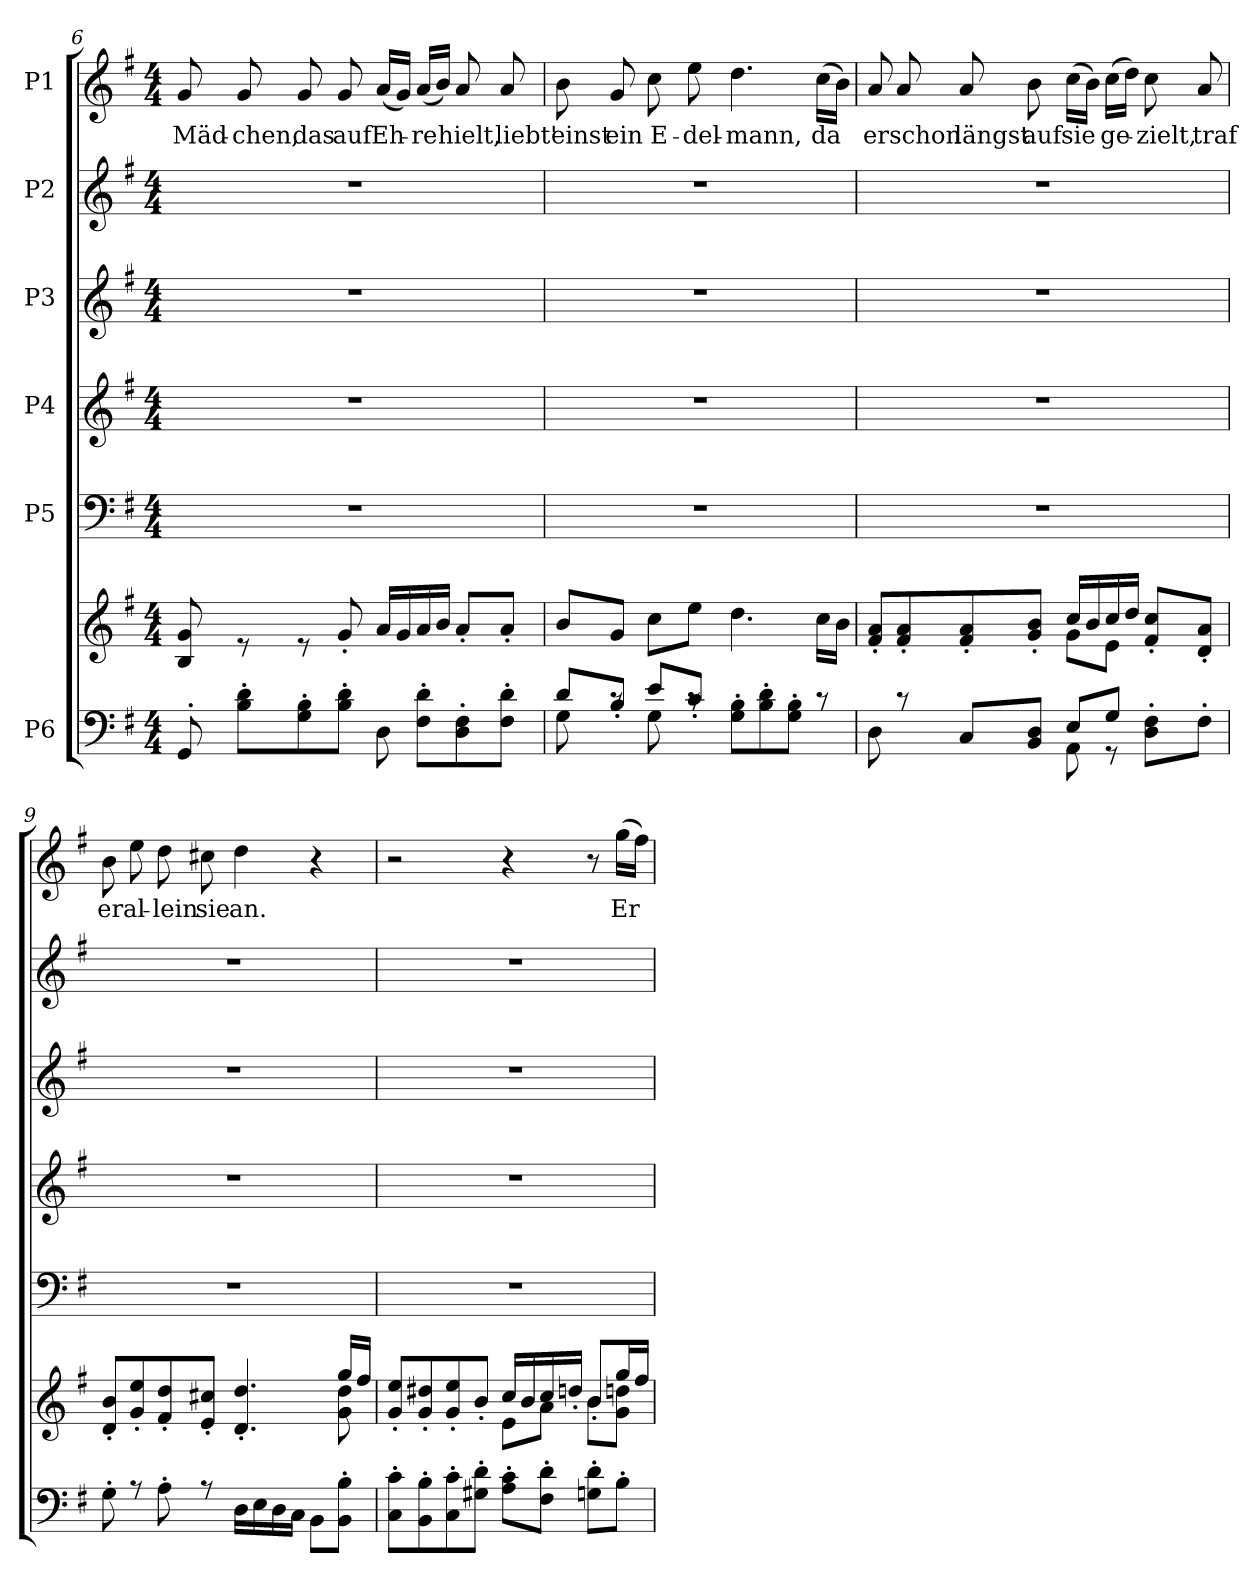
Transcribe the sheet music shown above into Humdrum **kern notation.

**kern	**kern	**kern	**kern	**kern	**kern	**kern	**text
*part6	*part6	*part5	*part4	*part3	*part2	*part1	*part1
*staff7	*staff6	*staff5	*staff4	*staff3	*staff2	*staff1	*staff1
*I"P6	*	*I"P5	*I"P4	*I"P3	*I"P2	*I"P1	*
!!LO:LB:g=z
*clefF4	*clefG2	*clefF4	*clefG2	*clefG2	*clefG2	*clefG2	*
*	*	*	*ITrd7c12	*	*	*	*
*k[f#]	*k[f#]	*k[f#]	*k[f#]	*k[f#]	*k[f#]	*k[f#]	*
*G:	*G:	*G:	*G:	*G:	*G:	*G:	*
*M4/4	*M4/4	*M4/4	*M4/4	*M4/4	*M4/4	*M4/4	*
=6	=6	=6	=6	=6	=6	=6	=6
*^	*^	*	*	*	*	*	*
!	!	!	!	!	!	!	!	!	!LO:LY:b
8GG'>/	1ryy	1ryy	8B/ 8g/	1r	1r	1r	1r	8g/	Mäd-
!	!	!	!	!	!	!	!	!	!LO:LY:b
8B\'> 8d\'>L	.	.	8r	.	.	.	.	8g/	-chen,
!	!	!	!	!	!	!	!	!	!LO:LY:b
8G\'> 8B\'>	.	.	8r	.	.	.	.	8g/	das
!	!	!	!	!	!	!	!	!	!LO:LY:b
8B\'> 8d\'>J	.	.	8g'>/	.	.	.	.	8g/	auf
!	!	!	!	!	!	!	!	!	!LO:LY:b
8D\	.	.	16a/LL	.	.	.	.	(<16a/LL	Eh-
.	.	.	16g/	.	.	.	.	16g/JJ)	.
!	!	!	!	!	!	!	!	!	!LO:LY:b
8F#\'> 8d\'>L	.	.	16a/	.	.	.	.	(<16a/LL	-re
.	.	.	16b/JJ	.	.	.	.	16b/JJ)	.
!	!	!	!	!	!	!	!	!	!LO:LY:b
8D\'> 8F#\'>	.	.	8a'>/L	.	.	.	.	8a/	hielt,
!	!	!	!	!	!	!	!	!	!LO:LY:b
8F#\'> 8d\'>J	.	.	8a'>/J	.	.	.	.	8a/	liebt'
=7	=7	=7	=7	=7	=7	=7	=7	=7	=7
!	!	!	!	!	!	!	!	!	!LO:LY:b
8G\	8d'>/L	1ryy	8b/L	1r	1r	1r	1r	8b\	einst
!	!	!	!	!	!	!	!	!	!LO:LY:b
8rc	8B'>/J	.	8g/J	.	.	.	.	8g/	ein
!	!	!	!	!	!	!	!	!	!LO:LY:b
8G\	8e'>/L	.	8cc\L	.	.	.	.	8cc\	E-
!	!	!	!	!	!	!	!	!	!LO:LY:b
8rc	8c'>/J	.	8ee\J	.	.	.	.	8ee\	-del-
!	!	!	!	!	!	!	!	!	!LO:LY:b
8G\'< 8B\'<L	2ryy	.	4.dd\	.	.	.	.	4.dd\	-mann,
8B\'< 8d\'<	.	.	.	.	.	.	.	.	.
8G\'< 8B\'<J	.	.	.	.	.	.	.	.	.
!	!	!	!	!	!	!	!	!	!LO:LY:b
8rc	.	.	16cc\LL	.	.	.	.	(>16cc\LL	da
.	.	.	16b\JJ	.	.	.	.	16b\JJ)	.
=8	=8	=8	=8	=8	=8	=8	=8	=8	=8
!	!	!	!	!	!	!	!	!	!LO:LY:b
8D\	2ryy	2ryy	8f#/'< 8a/'<L	1r	1r	1r	1r	8a/	er
!	!	!	!	!	!	!	!	!	!LO:LY:b
8rc	.	.	8f#/'< 8a/'<	.	.	.	.	8a/	schon
!	!	!	!	!	!	!	!	!	!LO:LY:b
8C/L	.	.	8f#/'< 8a/'<	.	.	.	.	8a/	längst
!	!	!	!	!	!	!	!	!	!LO:LY:b
8BB/ 8D/J	.	.	8g/'< 8b/'<J	.	.	.	.	8b\	auf
!	!	!	!	!	!	!	!	!	!LO:LY:b
8E/L	8AA\	8g\L	16cc/LL	.	.	.	.	(>16cc\LL	sie
.	.	.	16b/	.	.	.	.	16b\JJ)	.
!	!	!	!	!	!	!	!	!	!LO:LY:b
8G/J	8rGG	8e\J	16cc/	.	.	.	.	(>16cc\LL	ge-
.	.	.	16dd/JJ	.	.	.	.	16dd\JJ)	.
!	!	!	!	!	!	!	!	!	!LO:LY:b
8D\'< 8F#\'<L	4ryy	4ryy	8f#/'> 8cc/'>L	.	.	.	.	8cc\	-zielt,
!	!	!	!	!	!	!	!	!	!LO:LY:b
8F#'<\J	.	.	8d/'> 8a/'>J	.	.	.	.	8a/	traf
!!LO:PB:g=z
=9	=9	=9	=9	=9	=9	=9	=9	=9	=9
!	!	!	!	!	!	!	!	!	!LO:LY:b
8G'>\	1ryy	2..ryy	8d/'> 8b/'>L	1r	1r	1r	1r	8b\	er
!	!	!	!	!	!	!	!	!	!LO:LY:b
8r	.	.	8g/'> 8ee/'>	.	.	.	.	8ee\	al-
!	!	!	!	!	!	!	!	!	!LO:LY:b
8A'>\	.	.	8f#/'> 8dd/'>	.	.	.	.	8dd\	-lein
!	!	!	!	!	!	!	!	!	!LO:LY:b
8r	.	.	8e/'> 8cc#X/'>J	.	.	.	.	8cc#X\	sie
!	!	!	!	!	!	!	!	!	!LO:LY:b
16D\LL	.	.	4.d/'> 4.dd/'>	.	.	.	.	4dd\	an.
16E\	.	.	.	.	.	.	.	.	.
16D\	.	.	.	.	.	.	.	.	.
16C\JJ	.	.	.	.	.	.	.	.	.
8BB\L	.	.	.	.	.	.	.	4r	.
8BB\'> 8B\'>J	.	8g\ 8dd\	16gg/LL	.	.	.	.	.	.
.	.	.	16ff#/JJ	.	.	.	.	.	.
=10	=10	=10	=10	=10	=10	=10	=10	=10	=10
8C\'> 8c\'>L	1ryy	2ryy	8g/'> 8ee/'>L	1r	1r	1r	1r	2r	.
8BB\'> 8B\'>	.	.	8g/'> 8dd#X/'>	.	.	.	.	.	.
8C\'> 8c\'>	.	.	8g/'> 8ee/'>	.	.	.	.	.	.
8G#X\'> 8d\'>J	.	.	8b'</J	.	.	.	.	.	.
8A\'> 8c\'>L	.	8e\L	16cc/LL	.	.	.	.	4r	.
.	.	.	16b/	.	.	.	.	.	.
8F#\'> 8d\'>J	.	8a\J	16cc'</	.	.	.	.	.	.
.	.	.	16ddn'</JJ	.	.	.	.	.	.
8Gn\'> 8d\'>L	.	8b\L	8b'>/L	.	.	.	.	8r	.
!	!	!	!	!	!	!	!	!	!LO:LY:b
8B'>\J	.	8g\ 8ddni\J	16gg/L	.	.	.	.	(>16gg\LL	Er
.	.	.	16ff#/JJ	.	.	.	.	16ff#\JJ)	.
*v	*v	*	*	*	*	*	*	*	*
*	*v	*v	*	*	*	*	*	*
=	=	=	=	=	=	=	=
*-	*-	*-	*-	*-	*-	*-	*-
